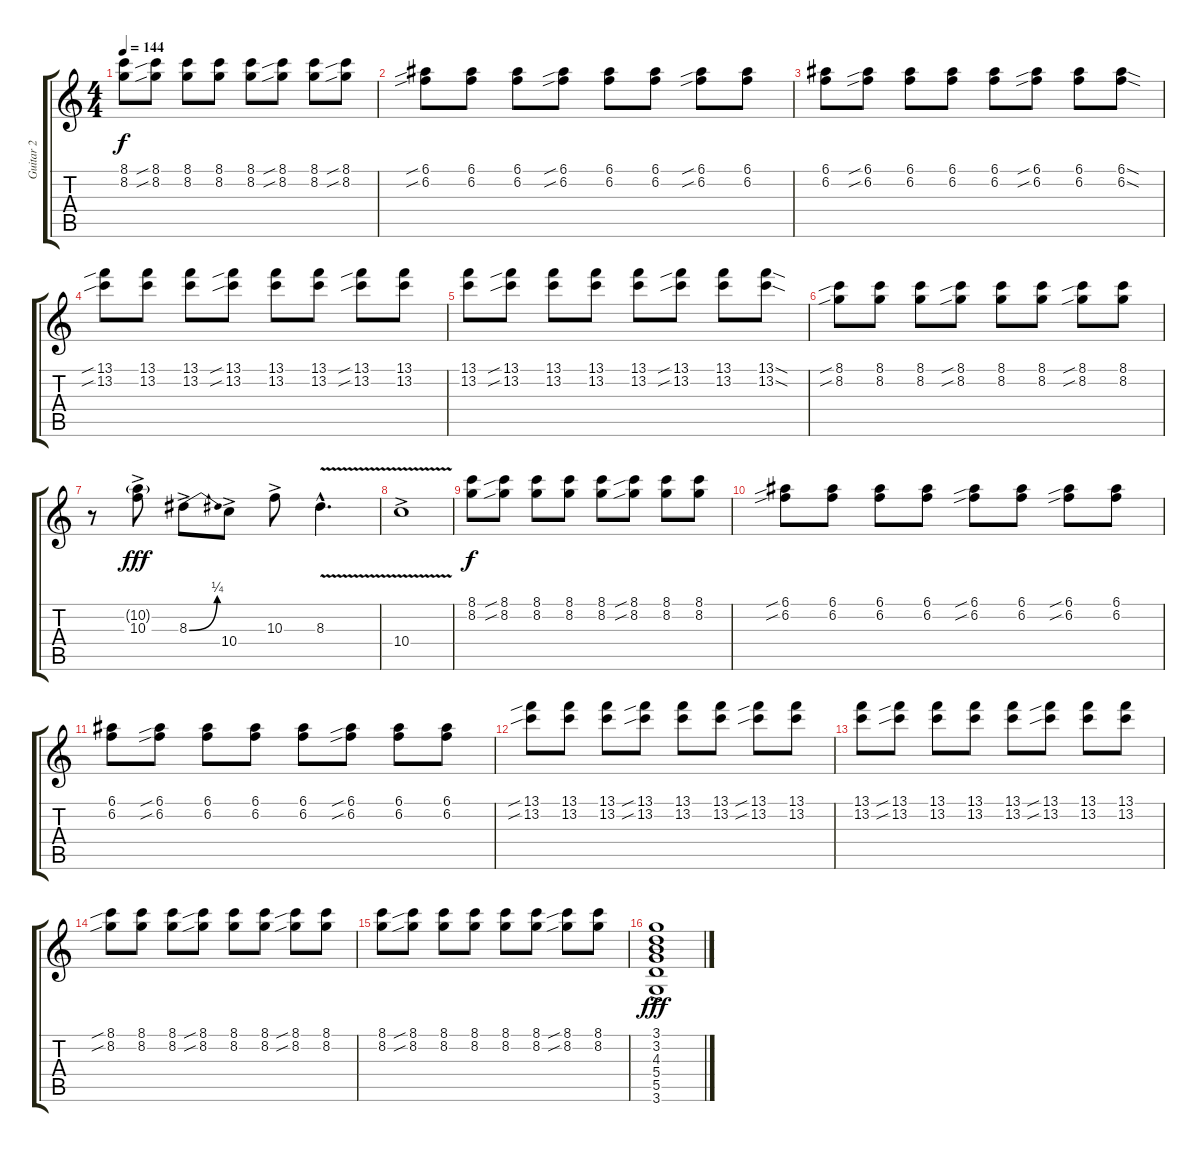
\track ("Guitar 2" "Guitar 2") {instrument distortionguitar}
\staff {score tabs}
\tuning (E4 B3 G3 D3 A2 E2) {hide}
\ts (4 4)
\tempo 144
\clef g2
\ks c
(8.1 8.2).8{dy f} (8.1{sib} 8.2{sib}).8 (8.1 8.2).8 (8.1 8.2).8 (8.1 8.2).8 (8.1{sib} 8.2{sib}).8 (8.1 8.2).8 (8.1{sib} 8.2{sib}).8 |
(6.1{sib} 6.2{sib}).8 (6.1 6.2).8 (6.1 6.2).8 (6.1{sib} 6.2{sib}).8 (6.1 6.2).8 (6.1 6.2).8 (6.1{sib} 6.2{sib}).8 (6.1 6.2).8 |
(6.1 6.2).8 (6.1{sib} 6.2{sib}).8 (6.1 6.2).8 (6.1 6.2).8 (6.1 6.2).8 (6.1{sib} 6.2{sib}).8 (6.1 6.2).8 (6.1{sod} 6.2{sod}).8 |
(13.1{sib} 13.2{sib}).8 (13.1 13.2).8 (13.1 13.2).8 (13.1{sib} 13.2{sib}).8 (13.1 13.2).8 (13.1 13.2).8 (13.1{sib} 13.2{sib}).8 (13.1 13.2).8 |
(13.1 13.2).8 (13.1{sib} 13.2{sib}).8 (13.1 13.2).8 (13.1 13.2).8 (13.1 13.2).8 (13.1{sib} 13.2{sib}).8 (13.1 13.2).8 (13.1{sod} 13.2{sod}).8 |
(8.1{sib} 8.2{sib}).8 (8.1 8.2).8 (8.1 8.2).8 (8.1{sib} 8.2{sib}).8 (8.1 8.2).8 (8.1 8.2).8 (8.1{sib} 8.2{sib}).8 (8.1 8.2).8 |
r.8 (10.2{g} 10.3{ac}).8{dy fff} 8.3{be (bend 0 0 60 1) ac}.8 10.4{ac}.8 10.3{ac}.8 8.3{v hac}.4{d} |
10.4{v ac}.1 |
(8.1 8.2).8{dy f} (8.1{sib} 8.2{sib}).8 (8.1 8.2).8 (8.1 8.2).8 (8.1 8.2).8 (8.1{sib} 8.2{sib}).8 (8.1 8.2).8 (8.1 8.2).8 |
(6.1{sib} 6.2{sib}).8 (6.1 6.2).8 (6.1 6.2).8 (6.1 6.2).8 (6.1{sib} 6.2{sib}).8 (6.1 6.2).8 (6.1{sib} 6.2{sib}).8 (6.1 6.2).8 |
(6.1 6.2).8 (6.1{sib} 6.2{sib}).8 (6.1 6.2).8 (6.1 6.2).8 (6.1 6.2).8 (6.1{sib} 6.2{sib}).8 (6.1 6.2).8 (6.1 6.2).8 |
(13.1{sib} 13.2{sib}).8 (13.1 13.2).8 (13.1 13.2).8 (13.1{sib} 13.2{sib}).8 (13.1 13.2).8 (13.1 13.2).8 (13.1{sib} 13.2{sib}).8 (13.1 13.2).8 |
(13.1 13.2).8 (13.1{sib} 13.2{sib}).8 (13.1 13.2).8 (13.1 13.2).8 (13.1 13.2).8 (13.1{sib} 13.2{sib}).8 (13.1 13.2).8 (13.1 13.2).8 |
(8.1{sib} 8.2{sib}).8 (8.1 8.2).8 (8.1 8.2).8 (8.1{sib} 8.2{sib}).8 (8.1 8.2).8 (8.1 8.2).8 (8.1{sib} 8.2{sib}).8 (8.1 8.2).8 |
(8.1 8.2).8 (8.1{sib} 8.2{sib}).8 (8.1 8.2).8 (8.1 8.2).8 (8.1 8.2).8 (8.1 8.2).8 (8.1{sib} 8.2{sib}).8 (8.1 8.2).8 |
(3.1{ac} 3.2 4.3 5.4 5.5 3.6{ac}).1{dy fff}
